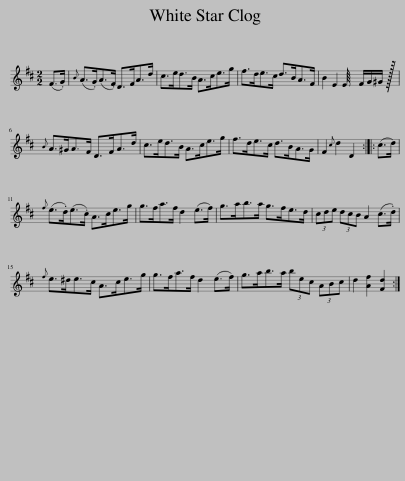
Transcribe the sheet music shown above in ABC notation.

X:1
L:1/8
M:2/2
I:linebreak $
K:D
V:1 treble
V:1
 (F>.G) |{B} (A>.G)(A>.F) D>FA>d | c>ed>B A>ce>g | f>de>c d>BA>F | B2 E2 E/8 x3 F/G/^G/ z/64 |$ %5
{B} A>^GA>F D>FA>d | c>ed>B A>ce>g | f>de>c d>BA>G | F2{c} d2 D2 :: (c>d) |$ %10
{f} (e>.d)(e>.c) A>ce>g | g>fa>f d2 (e>f) | g>ab>a g>fe>d | (3cde (3dcB A2 (c>.d) |${f} e>^de>c A>ce>g | %15
 g>fa>f d2 (e>f) | g>ab>a (3bec (3ABc | d2 [Af]2 [Fd]2 :| %18
